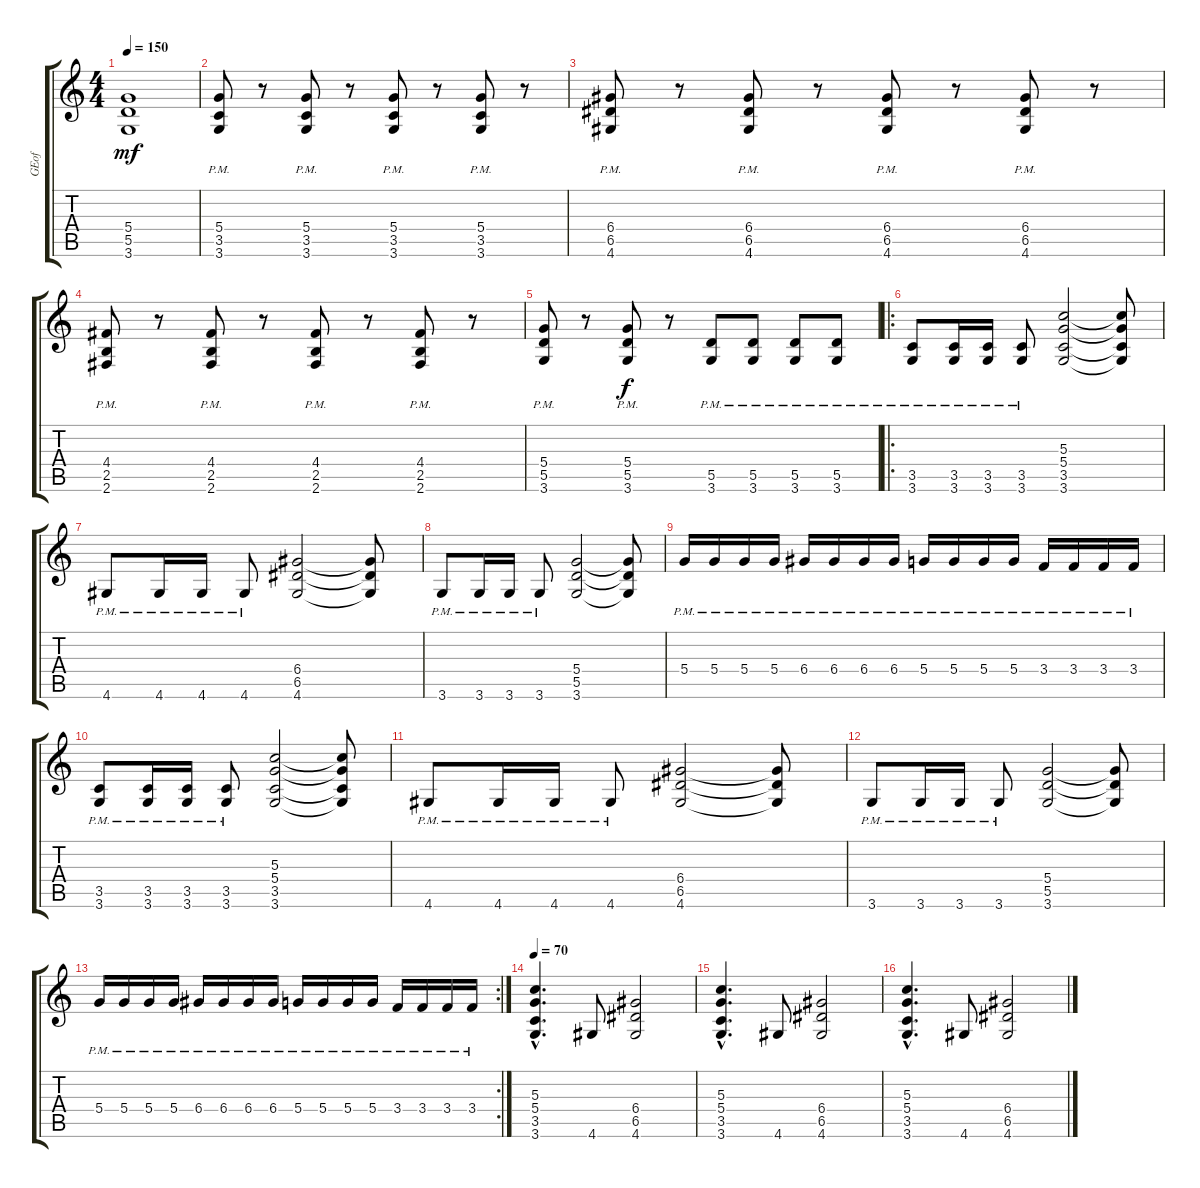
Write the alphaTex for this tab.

\track ("GEof" "GEof") {instrument distortionguitar}
\staff {score tabs}
\tuning (E4 B3 G3 D3 A2 E2) {hide}
\ts (4 4)
\tempo 150
\clef g2
\ks c
(5.4 5.5 3.6).1{dy mf} |
(5.4{pm} 3.5{pm} 3.6{pm}).8 r.8 (5.4{pm} 3.5{pm} 3.6{pm}).8 r.8 (5.4{pm} 3.5{pm} 3.6{pm}).8 r.8 (5.4{pm} 3.5{pm} 3.6{pm}).8 r.8 |
(6.4{pm} 6.5{pm} 4.6{pm}).8 r.8 (6.4{pm} 6.5{pm} 4.6{pm}).8 r.8 (6.4{pm} 6.5{pm} 4.6{pm}).8 r.8 (6.4{pm} 6.5{pm} 4.6{pm}).8 r.8 |
(4.4{pm} 2.5{pm} 2.6{pm}).8 r.8 (4.4{pm} 2.5{pm} 2.6{pm}).8 r.8 (4.4{pm} 2.5{pm} 2.6{pm}).8 r.8 (4.4{pm} 2.5{pm} 2.6{pm}).8 r.8 |
(5.4{pm} 5.5{pm} 3.6{pm}).8 r.8 (5.4{pm} 5.5{pm} 3.6{pm}).8{dy f} r.8 (5.5{pm} 3.6{pm}).8 (5.5{pm} 3.6{pm}).8 (5.5{pm} 3.6{pm}).8 (5.5{pm} 3.6{pm}).8 |
\ro
(3.5{pm} 3.6{pm}).8 (3.5{pm} 3.6{pm}).16 (3.5{pm} 3.6{pm}).16 (3.5{pm} 3.6{pm}).8 (5.3 5.4 3.5 3.6).2 (5.3{t} 5.4{t} 3.5{t} 3.6{t}).8 |
4.6{pm}.8 4.6{pm}.16 4.6{pm}.16 4.6{pm}.8 (6.4 6.5 4.6).2 (6.4{t} 6.5{t} 4.6{t}).8 |
3.6{pm}.8 3.6{pm}.16 3.6{pm}.16 3.6{pm}.8 (5.4 5.5 3.6).2 (5.4{t} 5.5{t} 3.6{t}).8 |
5.4{pm}.16 5.4{pm}.16 5.4{pm}.16 5.4{pm}.16 6.4{pm}.16 6.4{pm}.16 6.4{pm}.16 6.4{pm}.16 5.4{pm}.16 5.4{pm}.16 5.4{pm}.16 5.4{pm}.16 3.4{pm}.16 3.4{pm}.16 3.4{pm}.16 3.4{pm}.16 |
(3.5{pm} 3.6{pm}).8 (3.5{pm} 3.6{pm}).16 (3.5{pm} 3.6{pm}).16 (3.5{pm} 3.6{pm}).8 (5.3 5.4 3.5 3.6).2 (5.3{t} 5.4{t} 3.5{t} 3.6{t}).8 |
4.6{pm}.8 4.6{pm}.16 4.6{pm}.16 4.6{pm}.8 (6.4 6.5 4.6).2 (6.4{t} 6.5{t} 4.6{t}).8 |
3.6{pm}.8 3.6{pm}.16 3.6{pm}.16 3.6{pm}.8 (5.4 5.5 3.6).2 (5.4{t} 5.5{t} 3.6{t}).8 |
\rc 2
5.4{pm}.16 5.4{pm}.16 5.4{pm}.16 5.4{pm}.16 6.4{pm}.16 6.4{pm}.16 6.4{pm}.16 6.4{pm}.16 5.4{pm}.16 5.4{pm}.16 5.4{pm}.16 5.4{pm}.16 3.4{pm}.16 3.4{pm}.16 3.4{pm}.16 3.4{pm}.16 |
\tempo 70
(5.3{hac} 5.4{hac} 3.5{hac} 3.6{hac}).4{d} 4.6.8 (6.4 6.5 4.6).2 |
(5.3{hac} 5.4{hac} 3.5{hac} 3.6{hac}).4{d} 4.6.8 (6.4 6.5 4.6).2 |
(5.3{hac} 5.4{hac} 3.5{hac} 3.6{hac}).4{d} 4.6.8 (6.4 6.5 4.6).2
